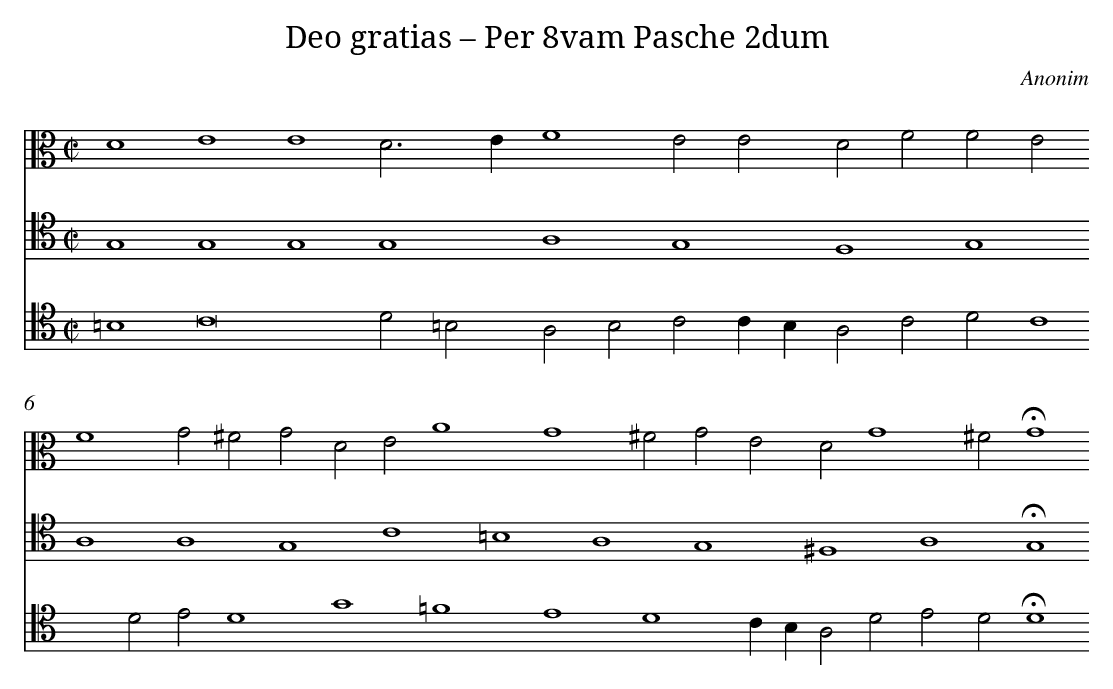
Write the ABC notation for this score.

X:1
T: Deo gratias – Per 8vam Pasche 2dum
C: Anonim
L: 1/4
M: C|
V: 1 clef=alto
V: 2 clef=tenor
V: 3 clef=tenor
K: C
[V:1] D4E4 [|]
[V:2] G,4G,4 [|]
[V:3] =B,4C8 [|]
[V:1] E4D3E [|]
[V:2] G,4G,4 [|]
[V:3] D2=B,2 [|]
[V:1] F4E2E2 [|]
[V:2] A,4G,4 [|]
[V:3] A,2B,2C2CB, [|]
[V:1] D2F2F2E2 [|]
[V:2] F,4G,4 [|]
[V:3] A,2C2D2C4 [|]
[V:1] F4G2^F2 [|]
[V:2] A,4A,4 [|]
[V:3] D2E2D4 [|]
[V:1] G2D2E2A4 [|]
[V:2] G,4C4 [|]
[V:3] G4=F4 [|]
[V:1] G4^F2 [|]
[V:2] =B,4A,4 [|]
[V:3] E4D4 [|]
[V:1] G2E2D2G4 [|]
[V:2] G,4^F,4 [|]
[V:3] CB,A,2D2 [|]
[V:1] ^F2!fermata!G4 [|]
[V:2] A,4!fermata!G,4 [|]
[V:3] E2D2!fermata!D4 [|]
